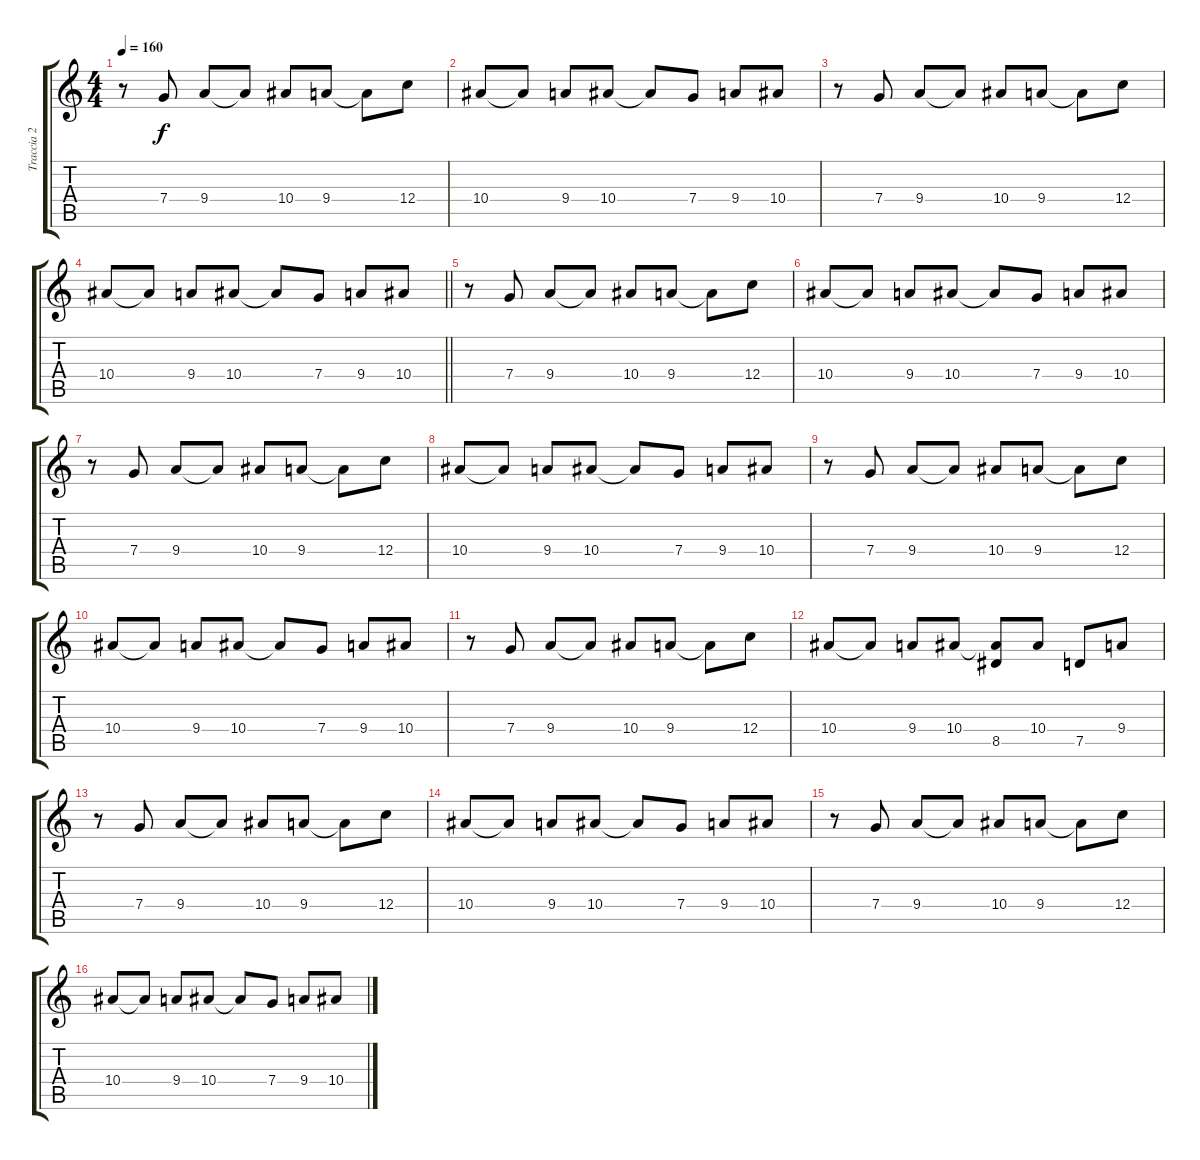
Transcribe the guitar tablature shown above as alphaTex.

\track ("Traccia 2" "Traccia 2") {instrument distortionguitar}
\staff {score tabs}
\tuning (D4 A3 F3 C3 G2 D2) {hide}
\ts (4 4)
\tempo 160
\clef g2
\ks c
r.8{dy f} 7.4.8 9.4.8 9.4{t}.8 10.4.8 9.4.8 9.4{t}.8 12.4.8 |
10.4.8 10.4{t}.8 9.4.8 10.4.8 10.4{t}.8 7.4.8 9.4.8 10.4.8 |
r.8 7.4.8 9.4.8 9.4{t}.8 10.4.8 9.4.8 9.4{t}.8 12.4.8 |
\barLineRight lightlight
10.4.8 10.4{t}.8 9.4.8 10.4.8 10.4{t}.8 7.4.8 9.4.8 10.4.8 |
r.8 7.4.8 9.4.8 9.4{t}.8 10.4.8 9.4.8 9.4{t}.8 12.4.8 |
10.4.8 10.4{t}.8 9.4.8 10.4.8 10.4{t}.8 7.4.8 9.4.8 10.4.8 |
r.8 7.4.8 9.4.8 9.4{t}.8 10.4.8 9.4.8 9.4{t}.8 12.4.8 |
10.4.8 10.4{t}.8 9.4.8 10.4.8 10.4{t}.8 7.4.8 9.4.8 10.4.8 |
r.8 7.4.8 9.4.8 9.4{t}.8 10.4.8 9.4.8 9.4{t}.8 12.4.8 |
10.4.8 10.4{t}.8 9.4.8 10.4.8 10.4{t}.8 7.4.8 9.4.8 10.4.8 |
r.8 7.4.8 9.4.8 9.4{t}.8 10.4.8 9.4.8 9.4{t}.8 12.4.8 |
10.4.8 10.4{t}.8 9.4.8 10.4.8 (10.4{t} 8.5).8 10.4.8 7.5.8 9.4.8 |
r.8 7.4.8 9.4.8 9.4{t}.8 10.4.8 9.4.8 9.4{t}.8 12.4.8 |
10.4.8 10.4{t}.8 9.4.8 10.4.8 10.4{t}.8 7.4.8 9.4.8 10.4.8 |
r.8 7.4.8 9.4.8 9.4{t}.8 10.4.8 9.4.8 9.4{t}.8 12.4.8 |
10.4.8 10.4{t}.8 9.4.8 10.4.8 10.4{t}.8 7.4.8 9.4.8 10.4.8
